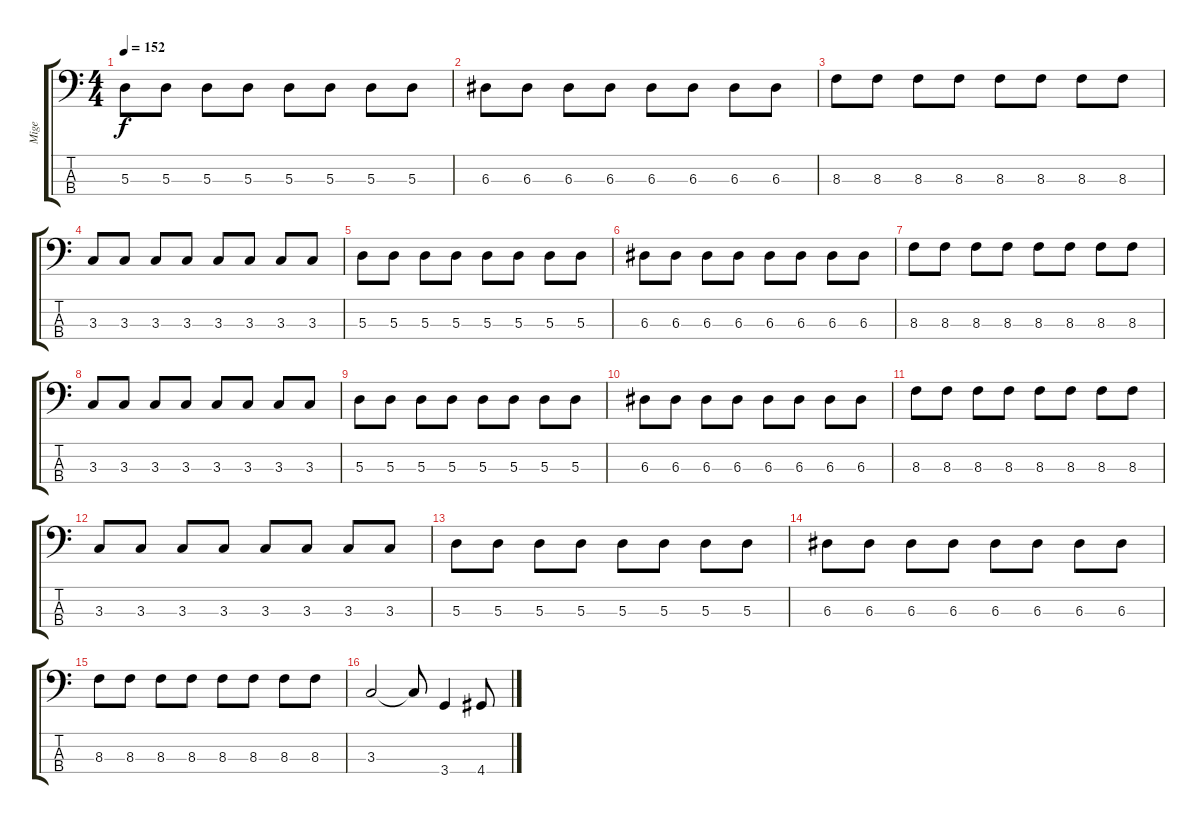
\track ("Mige" "Mige") {instrument electricbassfinger}
\staff {score tabs}
\tuning (G2 D2 A1 E1) {hide}
\ts (4 4)
\tempo 152
\clef f4
\ks c
5.3.8{dy f} 5.3.8 5.3.8 5.3.8 5.3.8 5.3.8 5.3.8 5.3.8 |
6.3.8 6.3.8 6.3.8 6.3.8 6.3.8 6.3.8 6.3.8 6.3.8 |
8.3.8 8.3.8 8.3.8 8.3.8 8.3.8 8.3.8 8.3.8 8.3.8 |
3.3.8 3.3.8 3.3.8 3.3.8 3.3.8 3.3.8 3.3.8 3.3.8 |
5.3.8 5.3.8 5.3.8 5.3.8 5.3.8 5.3.8 5.3.8 5.3.8 |
6.3.8 6.3.8 6.3.8 6.3.8 6.3.8 6.3.8 6.3.8 6.3.8 |
8.3.8 8.3.8 8.3.8 8.3.8 8.3.8 8.3.8 8.3.8 8.3.8 |
3.3.8 3.3.8 3.3.8 3.3.8 3.3.8 3.3.8 3.3.8 3.3.8 |
5.3.8 5.3.8 5.3.8 5.3.8 5.3.8 5.3.8 5.3.8 5.3.8 |
6.3.8 6.3.8 6.3.8 6.3.8 6.3.8 6.3.8 6.3.8 6.3.8 |
8.3.8 8.3.8 8.3.8 8.3.8 8.3.8 8.3.8 8.3.8 8.3.8 |
3.3.8 3.3.8 3.3.8 3.3.8 3.3.8 3.3.8 3.3.8 3.3.8 |
5.3.8 5.3.8 5.3.8 5.3.8 5.3.8 5.3.8 5.3.8 5.3.8 |
6.3.8 6.3.8 6.3.8 6.3.8 6.3.8 6.3.8 6.3.8 6.3.8 |
8.3.8 8.3.8 8.3.8 8.3.8 8.3.8 8.3.8 8.3.8 8.3.8 |
3.3.2 3.3{t}.8 3.4.4 4.4.8
